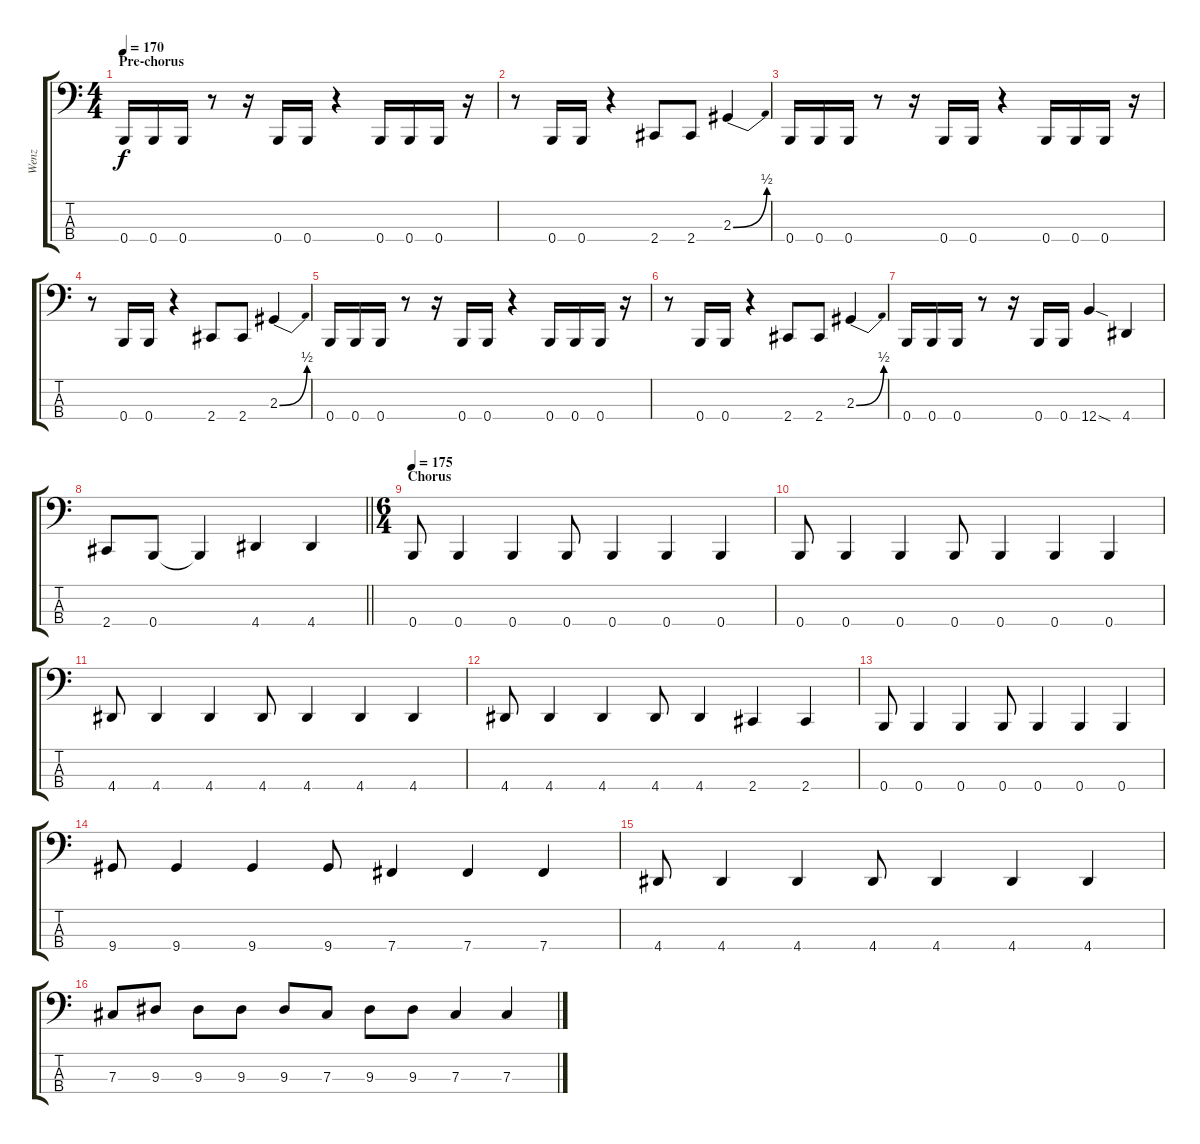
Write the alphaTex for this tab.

\track ("Wenz" "Wenz") {instrument electricbasspick}
\staff {score tabs}
\tuning (E2 B1 Gb1 B0) {hide}
\ts (4 4)
\section ("" "Pre-chorus")
\tempo 170
\clef f4
\ks c
0.4.16{dy f} 0.4.16 0.4.16 r.8 r.16 0.4.16 0.4.16 r.4 0.4.16 0.4.16 0.4.16 r.16 |
r.8 0.4.16 0.4.16 r.4 2.4.8 2.4.8 2.3{be (bend 0 0 60 2)}.4 |
0.4.16 0.4.16 0.4.16 r.8 r.16 0.4.16 0.4.16 r.4 0.4.16 0.4.16 0.4.16 r.16 |
r.8 0.4.16 0.4.16 r.4 2.4.8 2.4.8 2.3{be (bend 0 0 60 2)}.4 |
0.4.16 0.4.16 0.4.16 r.8 r.16 0.4.16 0.4.16 r.4 0.4.16 0.4.16 0.4.16 r.16 |
r.8 0.4.16 0.4.16 r.4 2.4.8 2.4.8 2.3{be (bend 0 0 60 2)}.4 |
0.4.16 0.4.16 0.4.16 r.8 r.16 0.4.16 0.4.16 12.4{sod}.4 4.4.4 |
\barLineRight lightlight
2.4.8 0.4.8 0.4{t}.4 4.4.4 4.4.4 |
\ts (6 4)
\section ("" "Chorus")
\tempo 175
0.4.8 0.4.4 0.4.4 0.4.8 0.4.4 0.4.4 0.4.4 |
0.4.8 0.4.4 0.4.4 0.4.8 0.4.4 0.4.4 0.4.4 |
4.4.8 4.4.4 4.4.4 4.4.8 4.4.4 4.4.4 4.4.4 |
4.4.8 4.4.4 4.4.4 4.4.8 4.4.4 2.4.4 2.4.4 |
0.4.8 0.4.4 0.4.4 0.4.8 0.4.4 0.4.4 0.4.4 |
9.4.8 9.4.4 9.4.4 9.4.8 7.4.4 7.4.4 7.4.4 |
4.4.8 4.4.4 4.4.4 4.4.8 4.4.4 4.4.4 4.4.4 |
7.3.8 9.3.8 9.3.8 9.3.8 9.3.8 7.3.8 9.3.8 9.3.8 7.3.4 7.3.4
